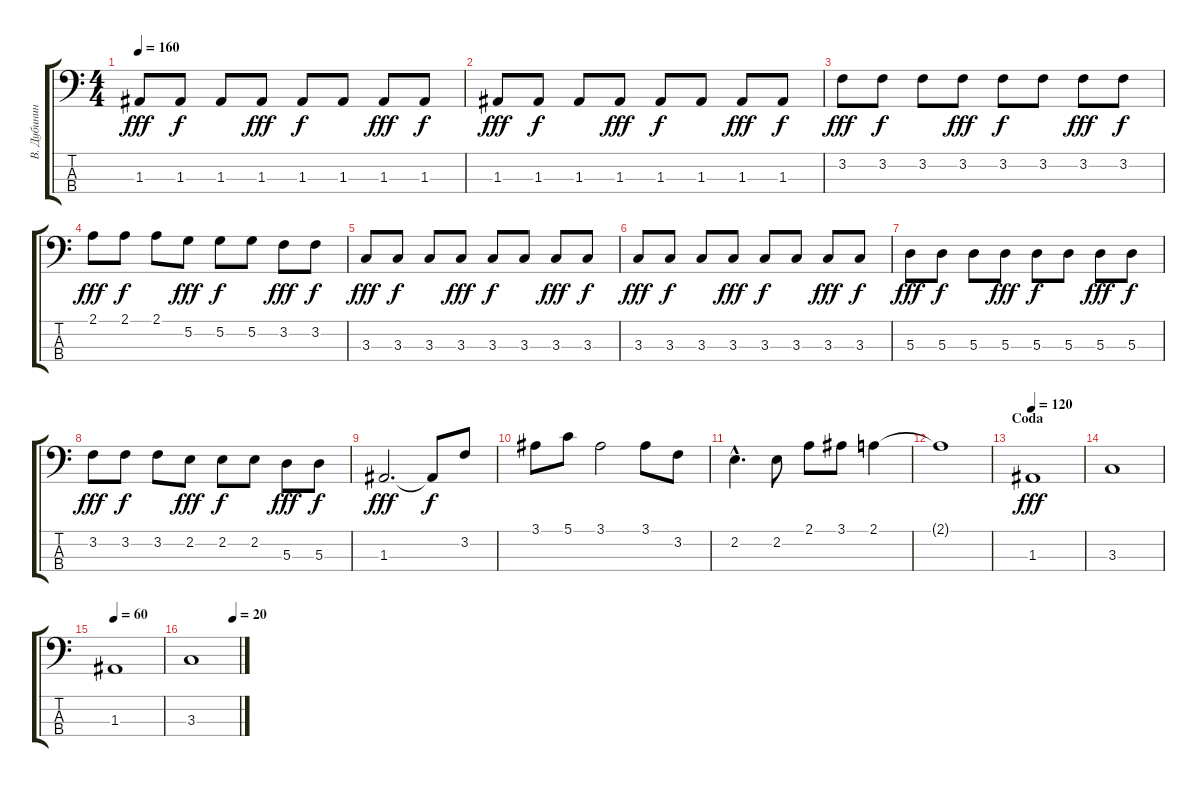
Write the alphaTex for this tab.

\track ("В. Дубинин" "В. Дубинин") {instrument acousticbass}
\staff {score tabs}
\tuning (G2 D2 A1 E1) {hide}
\ts (4 4)
\tempo 160
\clef f4
\ks c
1.3.8{dy fff} 1.3.8{dy f} 1.3.8 1.3.8{dy fff} 1.3.8{dy f} 1.3.8 1.3.8{dy fff} 1.3.8{dy f} |
1.3.8{dy fff} 1.3.8{dy f} 1.3.8 1.3.8{dy fff} 1.3.8{dy f} 1.3.8 1.3.8{dy fff} 1.3.8{dy f} |
3.2.8{dy fff} 3.2.8{dy f} 3.2.8 3.2.8{dy fff} 3.2.8{dy f} 3.2.8 3.2.8{dy fff} 3.2.8{dy f} |
2.1.8{dy fff} 2.1.8{dy f} 2.1.8 5.2.8{dy fff} 5.2.8{dy f} 5.2.8 3.2.8{dy fff} 3.2.8{dy f} |
3.3.8{dy fff} 3.3.8{dy f} 3.3.8 3.3.8{dy fff} 3.3.8{dy f} 3.3.8 3.3.8{dy fff} 3.3.8{dy f} |
3.3.8{dy fff} 3.3.8{dy f} 3.3.8 3.3.8{dy fff} 3.3.8{dy f} 3.3.8 3.3.8{dy fff} 3.3.8{dy f} |
5.3.8{dy fff} 5.3.8{dy f} 5.3.8 5.3.8{dy fff} 5.3.8{dy f} 5.3.8 5.3.8{dy fff} 5.3.8{dy f} |
3.2.8{dy fff} 3.2.8{dy f} 3.2.8 2.2.8{dy fff} 2.2.8{dy f} 2.2.8 5.3.8{dy fff} 5.3.8{dy f} |
1.3.2{d dy fff} 1.3{t}.8{dy f} 3.2.8 |
3.1.8 5.1.8 3.1.2 3.1.8 3.2.8 |
2.2{hac}.4{d} 2.2.8 2.1.8 3.1.8 2.1.4 |
2.1{t}.1 |
\section ("" "Coda")
\tempo 120
1.3.1{dy fff} |
3.3.1 |
\tempo 60
1.3.1 |
\tempo (20 0.875)
3.3.1
